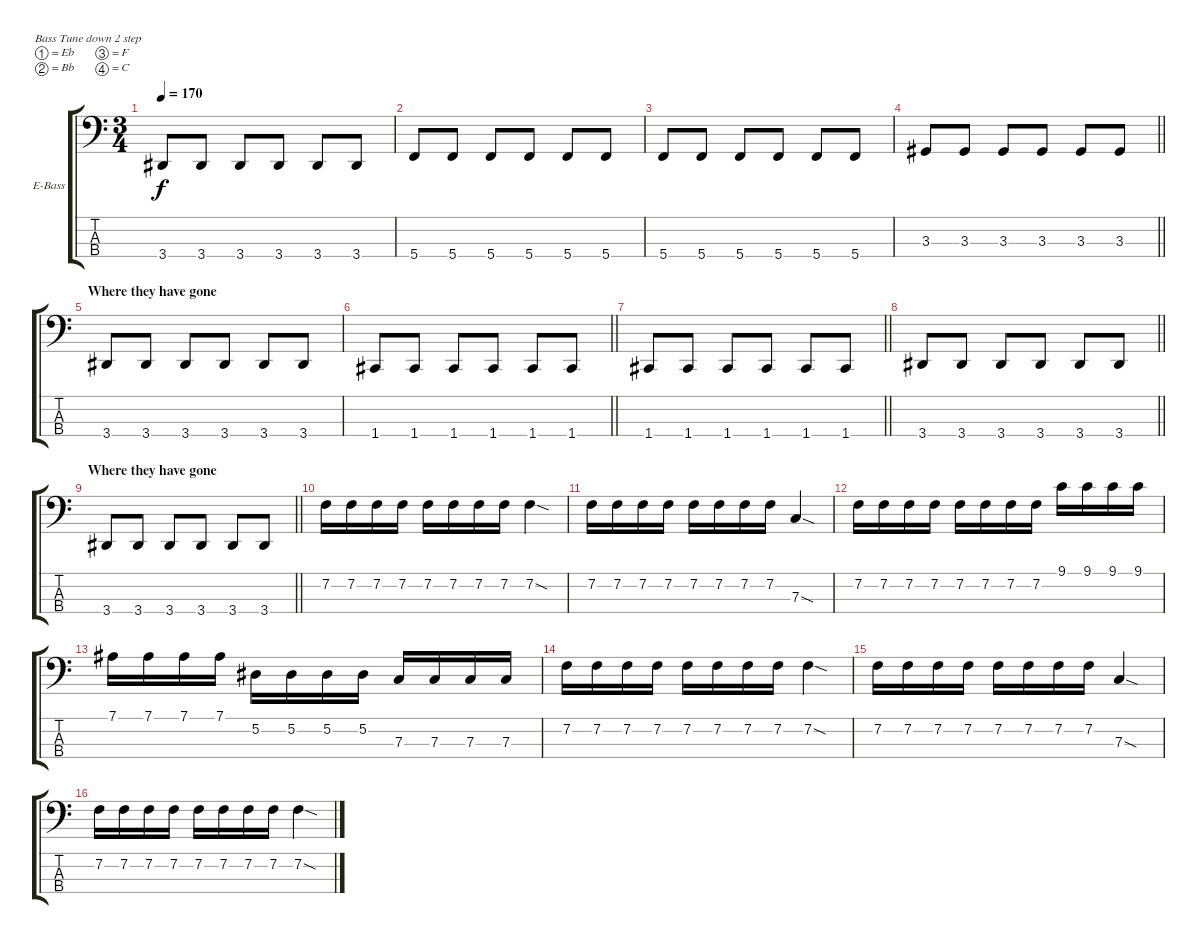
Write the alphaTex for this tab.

\bracketExtendMode groupsimilarinstruments
\firstSystemTrackNameOrientation horizontal
\otherSystemsTrackNameOrientation horizontal
\track ("Bass" "E-Bass") {instrument electricbasspick}
\staff {score tabs}
\tuning (Eb2 Bb1 F1 C1)
\ts (3 4)
\tempo 170
\clef f4
\ks c
3.4.8{dy f} 3.4.8 3.4.8 3.4.8 3.4.8 3.4.8 |
5.4.8 5.4.8 5.4.8 5.4.8 5.4.8 5.4.8 |
5.4.8 5.4.8 5.4.8 5.4.8 5.4.8 5.4.8 |
\barLineRight lightlight
3.3.8 3.3.8 3.3.8 3.3.8 3.3.8 3.3.8 |
\section ("" "Where they have gone")
3.4.8 3.4.8 3.4.8 3.4.8 3.4.8 3.4.8 |
\barLineRight lightlight
1.4.8 1.4.8 1.4.8 1.4.8 1.4.8 1.4.8 |
\barLineRight lightlight
1.4.8 1.4.8 1.4.8 1.4.8 1.4.8 1.4.8 |
\barLineRight lightlight
3.4.8 3.4.8 3.4.8 3.4.8 3.4.8 3.4.8 |
\section ("" "Where they have gone")
\barLineRight lightlight
3.4.8 3.4.8 3.4.8 3.4.8 3.4.8 3.4.8 |
7.2.16 7.2.16 7.2.16 7.2.16 7.2.16 7.2.16 7.2.16 7.2.16 7.2{sod}.4 |
7.2.16 7.2.16 7.2.16 7.2.16 7.2.16 7.2.16 7.2.16 7.2.16 7.3{sod}.4 |
7.2.16 7.2.16 7.2.16 7.2.16 7.2.16 7.2.16 7.2.16 7.2.16 9.1.16 9.1.16 9.1.16 9.1.16 |
7.1.16 7.1.16 7.1.16 7.1.16 5.2.16 5.2.16 5.2.16 5.2.16 7.3.16 7.3.16 7.3.16 7.3.16 |
7.2.16 7.2.16 7.2.16 7.2.16 7.2.16 7.2.16 7.2.16 7.2.16 7.2{sod}.4 |
7.2.16 7.2.16 7.2.16 7.2.16 7.2.16 7.2.16 7.2.16 7.2.16 7.3{sod}.4 |
7.2.16 7.2.16 7.2.16 7.2.16 7.2.16 7.2.16 7.2.16 7.2.16 7.2{sod}.4
